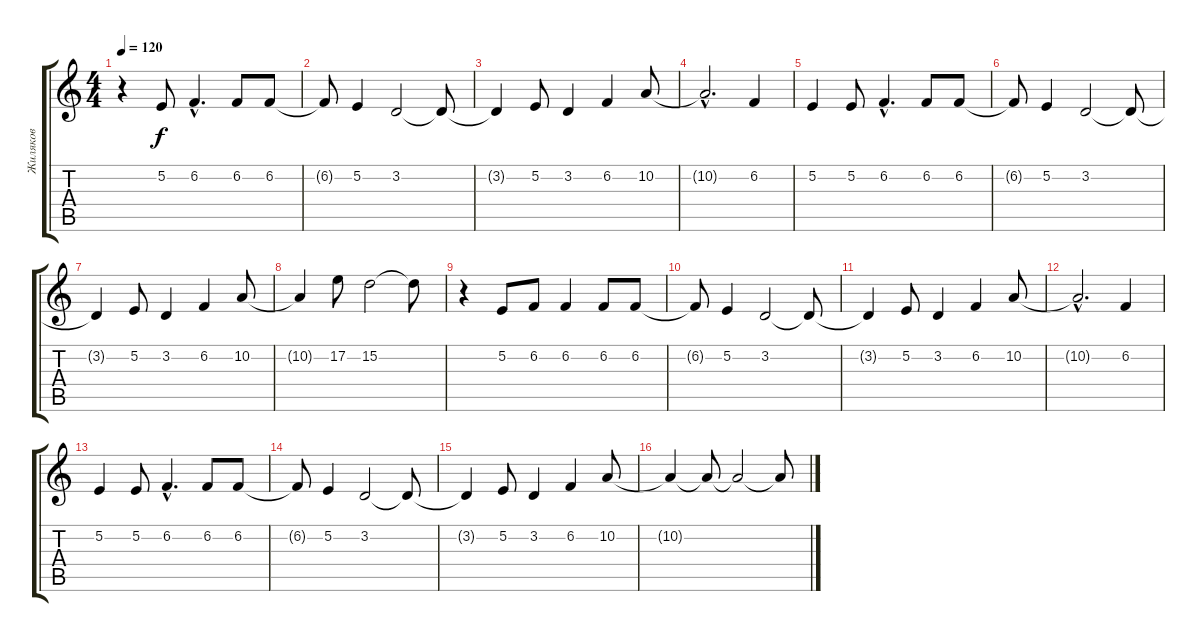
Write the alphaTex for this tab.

\track ("Жиляков" "Жиляков") {instrument fx5brightness}
\staff {score tabs}
\tuning (E4 B3 G3 D3 A2 E2) {hide}
\ts (4 4)
\tempo 120
\clef g2
\ks c
r.4{dy f} 5.2.8 6.2{hac}.4{d} 6.2.8 6.2.8 |
6.2{t}.8 5.2.4 3.2.2 3.2{t}.8 |
3.2{t}.4 5.2.8 3.2.4 6.2.4 10.2.8 |
10.2{hac t}.2{d} 6.2.4 |
5.2.4 5.2.8 6.2{hac}.4{d} 6.2.8 6.2.8 |
6.2{t}.8 5.2.4 3.2.2 3.2{t}.8 |
3.2{t}.4 5.2.8 3.2.4 6.2.4 10.2.8 |
10.2{t}.4 17.2.8 15.2.2 15.2{t}.8 |
r.4 5.2.8 6.2.8 6.2.4 6.2.8 6.2.8 |
6.2{t}.8 5.2.4 3.2.2 3.2{t}.8 |
3.2{t}.4 5.2.8 3.2.4 6.2.4 10.2.8 |
10.2{hac t}.2{d} 6.2.4 |
5.2.4 5.2.8 6.2{hac}.4{d} 6.2.8 6.2.8 |
6.2{t}.8 5.2.4 3.2.2 3.2{t}.8 |
3.2{t}.4 5.2.8 3.2.4 6.2.4 10.2.8 |
10.2{t}.4 10.2{t}.8 10.2{t}.2 10.2{t}.8
